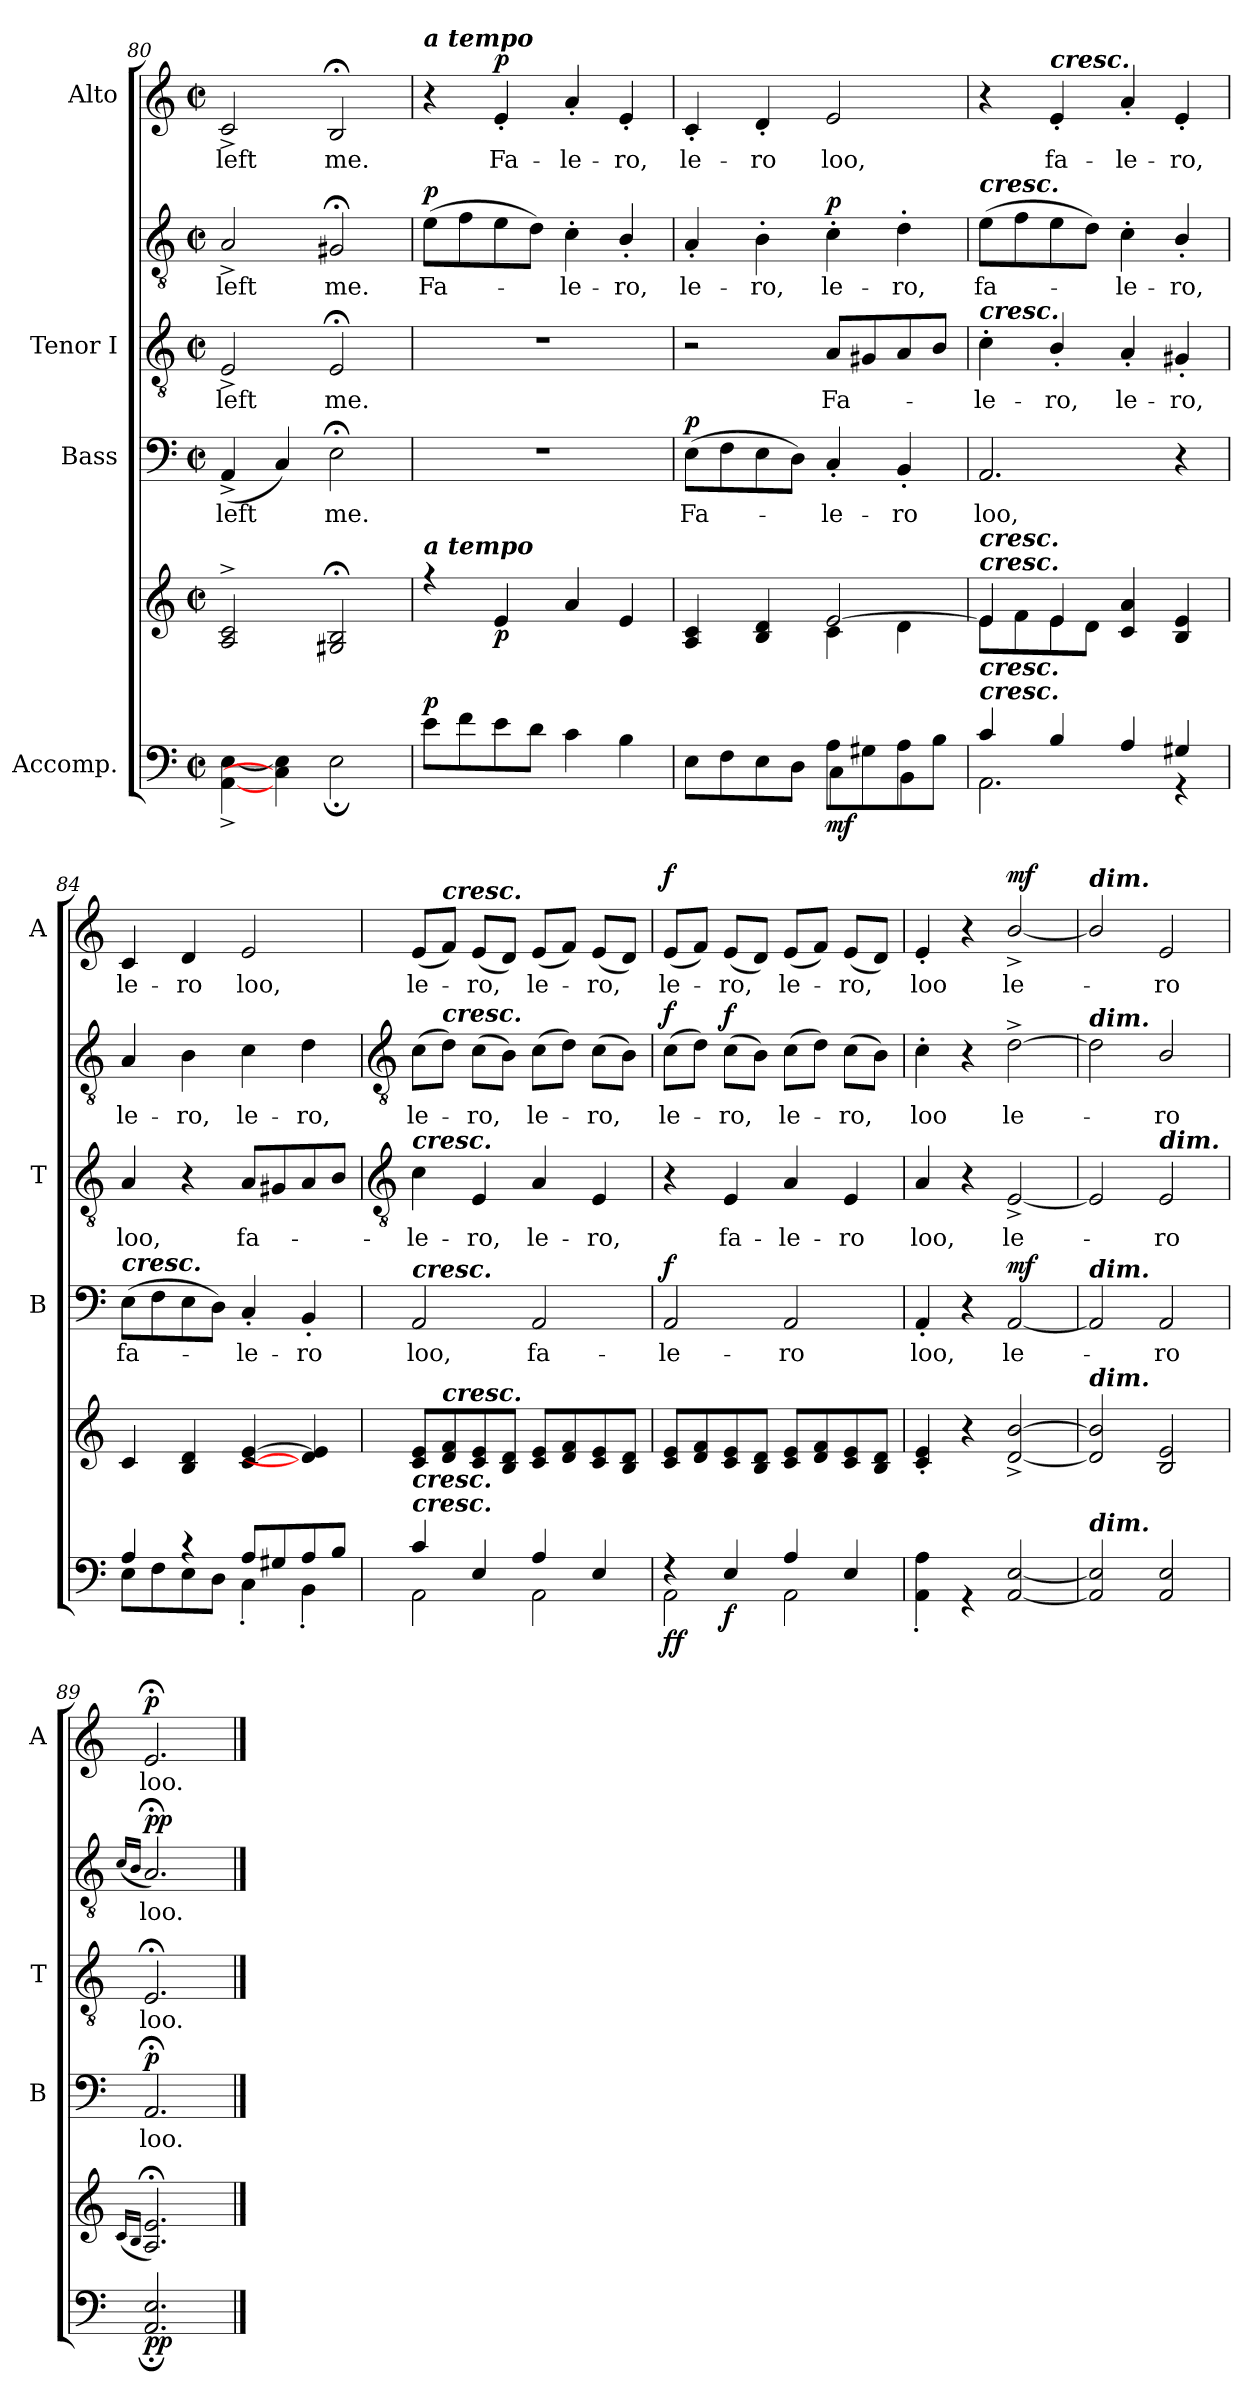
**kern	**kern	**dynam	**kern	**text	**dynam	**kern	**text	**kern	**text	**dynam	**kern	**text	**dynam
*part4	*part4	*part4	*part3	*part3	*part3	*part2	*part2	*part2	*part2	*part2	*part1	*part1	*part1
*staff6	*staff5	*staff5/6	*staff4	*staff4	*staff4	*staff3	*staff3	*staff2	*staff2	*staff2/3	*staff1	*staff1	*staff1
*I"Accomp.	*	*	*I"Bass	*	*	*I"Tenor I	*	*	*	*	*I"Alto	*	*
*	*	*	*I'B	*	*	*I'T	*	*	*	*	*I'A	*	*
*clefF4	*clefG2	*	*clefF4	*	*	*clefGv2	*	*clefGv2	*	*	*clefG2	*	*
*k[]	*k[]	*	*k[]	*	*	*k[]	*	*k[]	*	*	*k[]	*	*
*C:	*C:	*	*C:	*	*	*C:	*	*C:	*	*	*C:	*	*
*M2/2	*M2/2	*	*M2/2	*	*	*M2/2	*	*M2/2	*	*	*M2/2	*	*
*met(c|)	*met(c|)	*	*met(c|)	*	*	*met(c|)	*	*met(c|)	*	*	*met(c|)	*	*
=80	=80	=80	=80	=80	=80	=80	=80	=80	=80	=80	=80	=80	=80
*^	*^	*	*	*	*	*	*	*	*	*	*	*	*
!	!	!	!	!	!	!LO:LY:b	!	!	!LO:LY:b	!	!LO:LY:b	!	!	!LO:LY:b	!
1ryy	[4AA\^ [4E\^	2A/^ 2c/^	1ryy	.	(<4AA^	left	.	2E^	left	2A^	left	.	2c^	left	.
.	4C\] 4E\]	.	.	.	4C)	.	.	.	.	.	.	.	.	.	.
!	!	!	!	!	!	!LO:LY:b	!	!	!LO:LY:b	!	!LO:LY:b	!	!	!LO:LY:b	!
.	2E;\	2G#X/;< 2B/;<	.	.	2E;<	me.	.	2E;<	me.	2G#X;<	me.	.	2B;<	me.	.
=81	=81	=81	=81	=81	=81	=81	=81	=81	=81	=81	=81	=81	=81	=81	=81
!	!	!	!	!	!	!	!	!	!	!	!	!	!LO:TX:a:Bi:t=a tempo	!	!
!	!	!LO:TX:a:Bi:t=a tempo	!	!	!	!	!	!	!	!	!	!	!	!	!
!	!	!	!	!LO:DY:a=2	!	!	!	!	!	!	!LO:LY:b	!LO:DY:b	!	!	!
1ryy	8e\L	4r	1ryy	p	1r	.	.	1r	.	(>8eL	Fa-	p	4r	.	.
.	8f\	.	.	.	.	.	.	.	.	8f	.	.	.	.	.
!	!	!	!	!LO:DY:b	!	!	!	!	!	!	!	!	!	!LO:LY:b	!LO:DY:b
.	8e\	4e/	.	p	.	.	.	.	.	8e	.	.	4e'	Fa-	p
.	8d\J	.	.	.	.	.	.	.	.	8dJ)	.	.	.	.	.
!	!	!	!	!	!	!	!	!	!	!	!LO:LY:b	!	!	!LO:LY:b	!
.	4c\	4a/	.	.	.	.	.	.	.	4c'	le-	.	4a'	-le-	.
!	!	!	!	!	!	!	!	!	!	!	!LO:LY:b	!	!	!LO:LY:b	!
.	4B\	4e/	.	.	.	.	.	.	.	4B'/	-ro,	.	4e'	-ro,	.
=82	=82	=82	=82	=82	=82	=82	=82	=82	=82	=82	=82	=82	=82	=82	=82
!	!	!	!	!	!	!LO:LY:b	!LO:DY:b	!	!	!	!LO:LY:b	!	!	!LO:LY:b	!
2ryy	8E\L	4A/ 4c/	2ryy	.	(>8EL	Fa-	p	2r	.	4A'	le-	.	4c'	le-	.
.	8F\	.	.	.	8F	.	.	.	.	.	.	.	.	.	.
!	!	!	!	!	!	!	!	!	!	!	!LO:LY:b	!	!	!LO:LY:b	!
.	8E\	4B/ 4d/	.	.	8E	.	.	.	.	4B'	-ro,	.	4d'	-ro	.
.	8D\J	.	.	.	8DJ)	.	.	.	.	.	.	.	.	.	.
!	!	!	!	!LO:DY:b=2	!	!LO:LY:b	!	!	!LO:LY:b	!	!LO:LY:b	!LO:DY:b=2	!	!LO:LY:b	!
8A\L	4C\	[2e/	4c\	mf	4C'	le-	.	8AL	Fa-	4c'	le-	p	2e	loo,	.
8G#X\	.	.	.	.	.	.	.	8G#X	.	.	.	.	.	.	.
!	!	!	!	!	!	!LO:LY:b	!	!	!	!	!LO:LY:b	!	!	!	!
8A\	4BB\	.	4d\	.	4BB'	-ro	.	8A	.	4d'	-ro,	.	.	.	.
8B/J	.	.	.	.	.	.	.	8BJ	.	.	.	.	.	.	.
=83	=83	=83	=83	=83	=83	=83	=83	=83	=83	=83	=83	=83	=83	=83	=83
!	!	!	!	!	!	!	!	!	!	!LO:TX:a:Bi:t=cresc.	!	!	!	!	!
!	!	!	!	!	!	!	!	!LO:TX:a:Bi:t=cresc.	!	!	!	!	!	!	!
!	!	!LO:TX:a:Bi:t=cresc.	!	!	!	!	!	!	!	!	!	!	!	!	!
!	!	!LO:TX:a:Bi:t=cresc.	!	!	!	!	!	!	!	!	!	!	!	!	!
!LO:TX:a:Bi:t=cresc.	!	!	!	!	!	!	!	!	!	!	!	!	!	!	!
!LO:TX:a:Bi:t=cresc.	!	!	!	!	!	!	!	!	!	!	!	!	!	!	!
!	!	!	!	!	!	!LO:LY:b	!	!	!LO:LY:b	!	!LO:LY:b	!	!	!	!
4c/	2.AA\	4e/]	8e\L	.	2.AA	loo,	.	4c'	le-	(>8eL	fa-	.	4r	.	.
.	.	.	8f\	.	.	.	.	.	.	8f	.	.	.	.	.
!	!	!	!	!	!	!	!	!	!	!	!	!	!LO:TX:a:Bi:t=cresc.	!	!
!	!	!	!	!	!	!	!	!	!LO:LY:b	!	!	!	!	!LO:LY:b	!
4B/	.	4e/	8e\	.	.	.	.	4B'/	-ro,	8e	.	.	4e'	fa-	.
.	.	.	8d\J	.	.	.	.	.	.	8dJ)	.	.	.	.	.
!	!	!	!	!	!	!	!	!	!LO:LY:b	!	!LO:LY:b	!	!	!LO:LY:b	!
4A/	.	4c/ 4a/	2ryy	.	.	.	.	4A'	le-	4c'	le-	.	4a'	-le-	.
!	!	!	!	!	!	!	!	!	!LO:LY:b	!	!LO:LY:b	!	!	!LO:LY:b	!
4G#X/	4r	4B/ 4e/	.	.	4r	.	.	4G#X'	-ro,	4B'/	-ro,	.	4e'	-ro,	.
=84	=84	=84	=84	=84	=84	=84	=84	=84	=84	=84	=84	=84	=84	=84	=84
!	!	!	!	!	!LO:TX:a:Bi:t=cresc.	!	!	!	!	!	!	!	!	!	!
!	!	!	!	!	!	!LO:LY:b	!	!	!LO:LY:b	!	!LO:LY:b	!	!	!LO:LY:b	!
4A/	8E\L	4c/	1ryy	.	(>8EL	fa-	.	4A	loo,	4A	le-	.	4c	le-	.
.	8F\	.	.	.	8F	.	.	.	.	.	.	.	.	.	.
!	!	!	!	!	!	!	!	!	!	!	!LO:LY:b	!	!	!LO:LY:b	!
4r	8E\	4B/ 4d/	.	.	8E	.	.	4r	.	4B	-ro,	.	4d	-ro	.
.	8D\J	.	.	.	8DJ)	.	.	.	.	.	.	.	.	.	.
!	!	!	!	!	!	!LO:LY:b	!	!	!LO:LY:b	!	!LO:LY:b	!	!	!LO:LY:b	!
8A/L	4C'\	[4c/ [4e/	.	.	4C'	le-	.	8AL	fa-	4c	le-	.	2e	loo,	.
8G#X/	.	.	.	.	.	.	.	8G#X	.	.	.	.	.	.	.
!	!	!	!	!	!	!LO:LY:b	!	!	!	!	!LO:LY:b	!	!	!	!
8A/	4BB'\	4d/] 4e/]	.	.	4BB'	-ro	.	8A	.	4d	-ro,	.	.	.	.
8B/J	.	.	.	.	.	.	.	8BJ	.	.	.	.	.	.	.
*	*	*v	*v	*	*	*	*	*	*	*	*	*	*	*	*
!!LO:LB:g=z
=85	=85	=85	=85	=85	=85	=85	=85	=85	=85	=85	=85	=85	=85	=85
*	*	*	*	*	*	*	*clefGv2	*	*clefGv2	*	*	*	*	*
!	!	!	!	!	!	!	!LO:TX:a:Bi:t=cresc.	!	!	!	!	!	!	!
!	!	!	!	!LO:TX:a:Bi:t=cresc.	!	!	!	!	!	!	!	!	!	!
!LO:TX:a:Bi:t=cresc.	!	!	!	!	!	!	!	!	!	!	!	!	!	!
!LO:TX:a:Bi:t=cresc.	!	!	!	!	!	!	!	!	!	!	!	!	!	!
!	!	!	!	!	!LO:LY:b	!	!	!LO:LY:b	!	!LO:LY:b	!	!	!LO:LY:b	!
4c/	2AA\	8c 8eL	.	2AA	loo,	.	4c	le-	(>8cL	le-	.	(<8eL	le-	.
!	!	!	!	!	!	!	!	!	!	!	!	!LO:TX:a:Bi:t=cresc.	!	!
!	!	!	!	!	!	!	!	!	!LO:TX:a:Bi:t=cresc.	!	!	!	!	!
!	!	!LO:TX:a:Bi:t=cresc.	!	!	!	!	!	!	!	!	!	!	!	!
.	.	8d 8f	.	.	.	.	.	.	8dJ)	.	.	8fJ)	.	.
!	!	!	!	!	!	!	!	!LO:LY:b	!	!LO:LY:b	!	!	!LO:LY:b	!
4E/	.	8c 8e	.	.	.	.	4E	-ro,	(>8cL	ro,	.	(<8eL	ro,	.
.	.	8B 8dJ	.	.	.	.	.	.	8BJ)	.	.	8dJ)	.	.
!	!	!	!	!	!LO:LY:b	!	!	!LO:LY:b	!	!LO:LY:b	!	!	!LO:LY:b	!
4A/	2AA\	8c 8eL	.	2AA	fa-	.	4A	le-	(>8cL	le-	.	(<8eL	le-	.
.	.	8d 8f	.	.	.	.	.	.	8dJ)	.	.	8fJ)	.	.
!	!	!	!	!	!	!	!	!LO:LY:b	!	!LO:LY:b	!	!	!LO:LY:b	!
4E/	.	8c 8e	.	.	.	.	4E	-ro,	(>8cL	ro,	.	(<8eL	ro,	.
.	.	8B 8dJ	.	.	.	.	.	.	8BJ)	.	.	8dJ)	.	.
=86	=86	=86	=86	=86	=86	=86	=86	=86	=86	=86	=86	=86	=86	=86
!	!	!	!LO:DY:b=2	!	!LO:LY:b	!	!	!	!	!LO:LY:b	!	!	!LO:LY:b	!
!	!	!	!LO:DY:n=1:b	!	!	!LO:DY:b	!	!	!	!	!LO:DY:b	!	!	!LO:DY:b
4r	2AA\	8c 8eL	f f	2AA	-le-	f	4r	.	(>8cL	le-	f	(<8eL	le-	f
.	.	8d 8f	.	.	.	.	.	.	8dJ)	.	.	8fJ)	.	.
!	!	!	!LO:DY:n=2:b=2	!	!	!	!	!LO:LY:b	!	!LO:LY:b	!LO:DY:b=2	!	!LO:LY:b	!
4E/	.	8c 8e	f	.	.	.	4E	fa-	(>8cL	ro,	f	(<8eL	ro,	.
.	.	8B 8dJ	.	.	.	.	.	.	8BJ)	.	.	8dJ)	.	.
!	!	!	!	!	!LO:LY:b	!	!	!LO:LY:b	!	!LO:LY:b	!	!	!LO:LY:b	!
4A/	2AA\	8c 8eL	.	2AA	-ro	.	4A	-le-	(>8cL	le-	.	(<8eL	le-	.
.	.	8d 8f	.	.	.	.	.	.	8dJ)	.	.	8fJ)	.	.
!	!	!	!	!	!	!	!	!LO:LY:b	!	!LO:LY:b	!	!	!LO:LY:b	!
4E/	.	8c 8e	.	.	.	.	4E	-ro	(>8cL	ro,	.	(<8eL	ro,	.
.	.	8B 8dJ	.	.	.	.	.	.	8BJ)	.	.	8dJ)	.	.
=87	=87	=87	=87	=87	=87	=87	=87	=87	=87	=87	=87	=87	=87	=87
!	!	!	!	!	!LO:LY:b	!	!	!LO:LY:b	!	!LO:LY:b	!	!	!LO:LY:b	!
1ryy	4AA\' 4A\'	4c' 4e'	.	4AA'	loo,	.	4A	loo,	4c'	loo	.	4e'	loo	.
.	4r	4r	.	4r	.	.	4r	.	4r	.	.	4r	.	.
!	!	!	!LO:DY:b=2	!	!LO:LY:b	!	!	!LO:LY:b	!	!LO:LY:b	!	!	!LO:LY:b	!
!	!	!	!LO:DY:n=1:b	!	!	!LO:DY:b	!	!	!	!	!LO:DY:b=2	!	!	!
!	!	!	!	!	!	!	!	!	!	!	!LO:DY:n=1:b	!	!	!LO:DY:b
.	[2AA/ [2E/	[2d/^ [2b/^	mf mf	[2AA	le-	mf	[2E^	le-	[2d^\	le-	mf mf	[2b^/	le-	mf
=88	=88	=88	=88	=88	=88	=88	=88	=88	=88	=88	=88	=88	=88	=88
!	!	!	!	!	!	!	!	!	!	!	!	!LO:TX:a:Bi:t=dim.	!	!
!	!	!	!	!	!	!	!	!	!LO:TX:a:Bi:t=dim.	!	!	!	!	!
!	!	!	!	!LO:TX:a:Bi:t=dim.	!	!	!	!	!	!	!	!	!	!
!	!	!LO:TX:a:Bi:t=dim.	!	!	!	!	!	!	!	!	!	!	!	!
!LO:TX:a:Bi:t=dim.	!	!	!	!	!	!	!	!	!	!	!	!	!	!
1ryy	2AA/] 2E/]	2d/] 2b/]	.	2AA]	.	.	2E]	.	2d\]	.	.	2b/]	.	.
!	!	!	!	!	!	!	!LO:TX:a:Bi:t=dim.	!	!	!	!	!	!	!
!	!	!	!	!	!LO:LY:b	!	!	!LO:LY:b	!	!LO:LY:b	!	!	!LO:LY:b	!
.	2AA/ 2E/	2B 2e	.	2AA	ro	.	2E	ro	2B/	ro	.	2e	ro	.
=89	=89	=89	=89	=89	=89	=89	=89	=89	=89	=89	=89	=89	=89	=89
.	.	(>16qqc/LL	.	.	.	.	.	.	(<16qqc/LL	.	.	.	.	.
.	.	16qqB/JJ	.	.	.	.	.	.	16qqB/JJ	.	.	.	.	.
!	!	!	!LO:DY:b=2	!	!LO:LY:b	!	!	!LO:LY:b	!	!LO:LY:b	!	!	!LO:LY:b	!
!	!	!	!LO:DY:n=1:b	!	!	!LO:DY:b	!	!	!	!	!LO:DY:b=2	!	!	!
!	!	!	!	!	!	!	!	!	!	!	!LO:DY:n=1:b	!	!	!LO:DY:b
2.ryy	2.AA/; 2.E/;	2.A;< 2.e;<)	p p	2.AA;<	loo.	p	2.E;<	loo.	2.A;<)	loo.	p p	2.e;<	loo.	p
*v	*v	*	*	*	*	*	*	*	*	*	*	*	*	*
==	==	==	==	==	==	==	==	==	==	==	==	==	==
*-	*-	*-	*-	*-	*-	*-	*-	*-	*-	*-	*-	*-	*-
